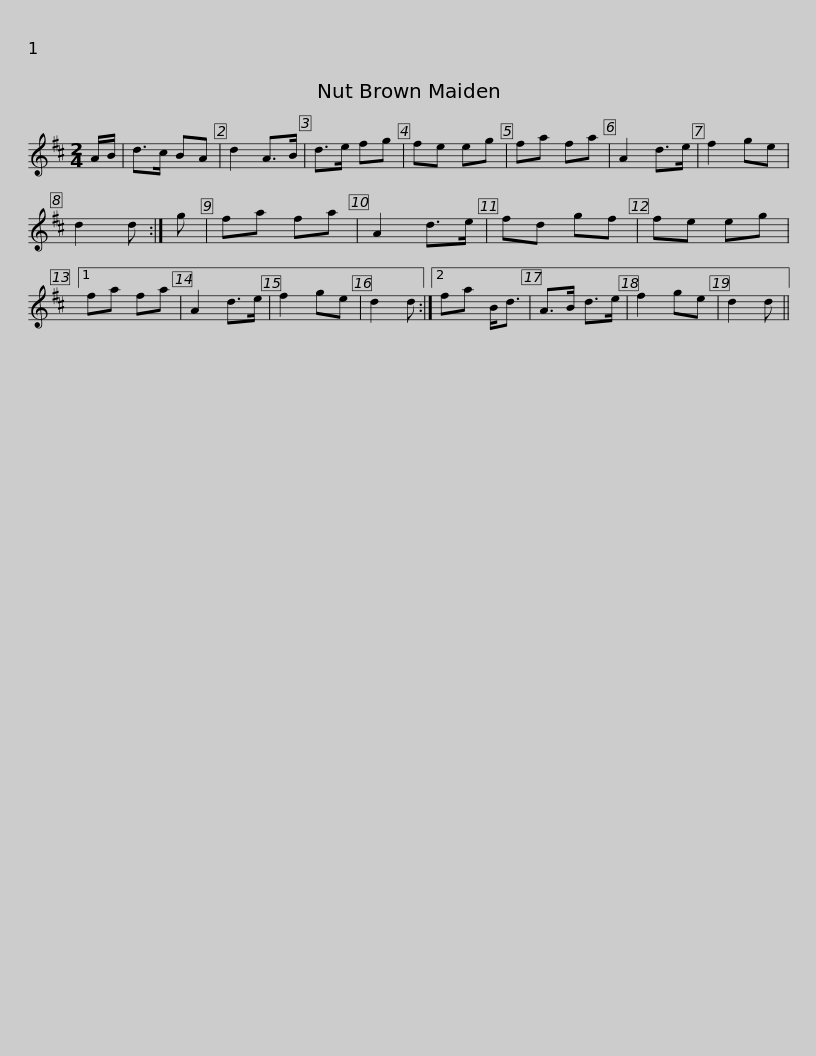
X:1
L:1/8
M:2/4
I:linebreak $
K:D
V:1 treble
V:1
 A/B/ | d>c BA | d2 A>B | d>e fg | fe eg | %5
 fa fa | A2 d>e | f2 ge | d2 d :| g | %10
 fa fa | A2 d>e |$ fd gf | fe eg |1 fa fa | %15
 A2 d>e | f2 ge | d2 d :|2 fa B<d | A>B d>e | %20
 f2 ge | d2 d || %22
